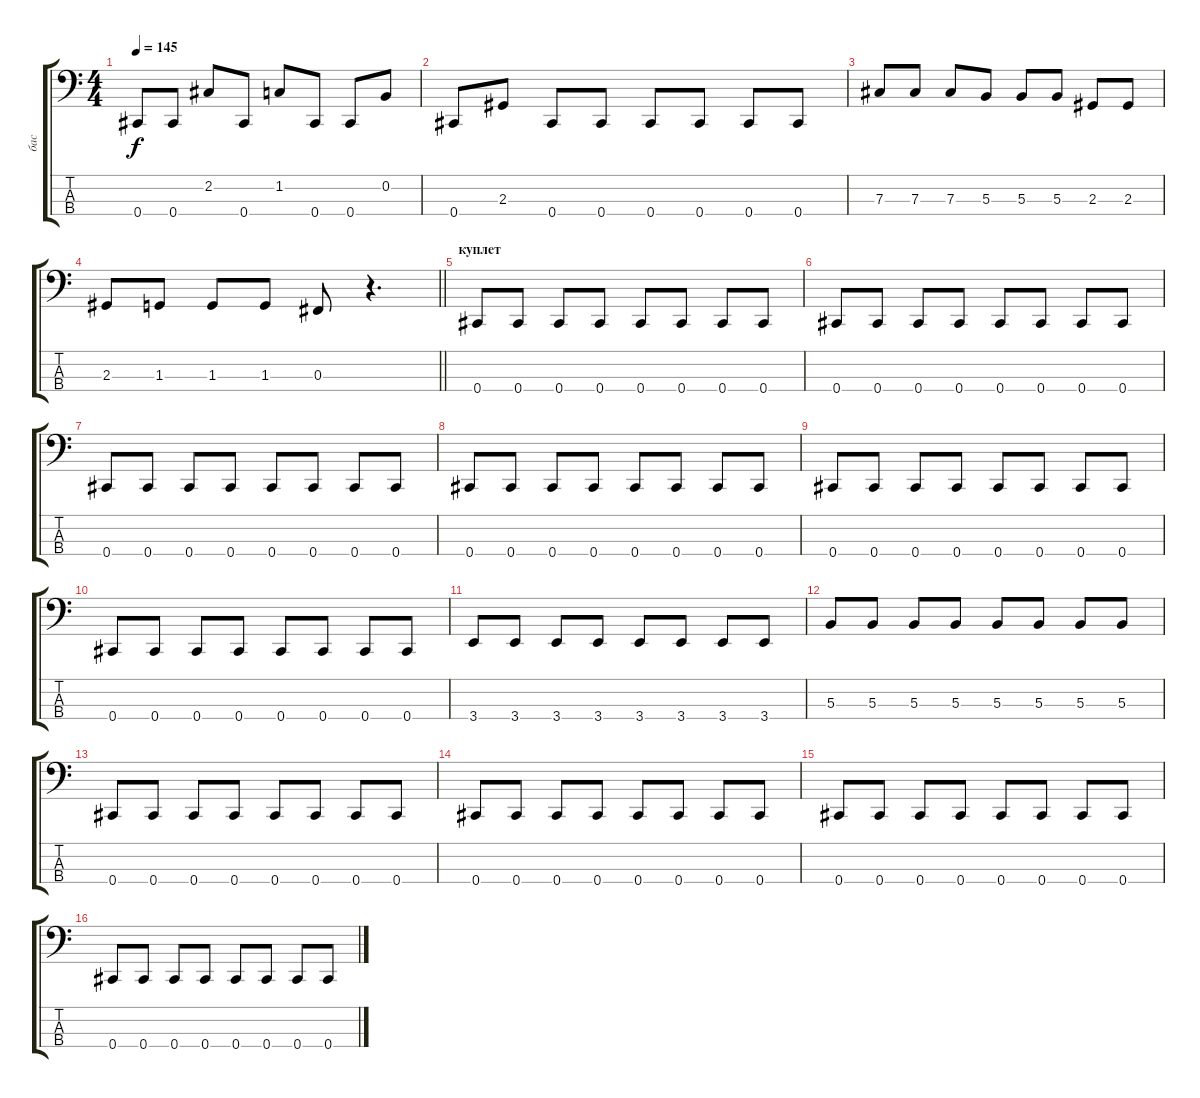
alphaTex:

\track ("бас" "бас") {instrument electricbassfinger}
\staff {score tabs}
\tuning (E2 B1 Gb1 Db1) {hide}
\ts (4 4)
\tempo 145
\clef f4
\ks c
0.4.8{dy f} 0.4.8 2.2.8 0.4.8 1.2.8 0.4.8 0.4.8 0.2.8 |
0.4.8 2.3.8 0.4.8 0.4.8 0.4.8 0.4.8 0.4.8 0.4.8 |
7.3.8 7.3.8 7.3.8 5.3.8 5.3.8 5.3.8 2.3.8 2.3.8 |
\barLineRight lightlight
2.3.8 1.3.8 1.3.8 1.3.8 0.3.8 r.4{d} |
\section ("" "куплет")
0.4.8 0.4.8 0.4.8 0.4.8 0.4.8 0.4.8 0.4.8 0.4.8 |
0.4.8 0.4.8 0.4.8 0.4.8 0.4.8 0.4.8 0.4.8 0.4.8 |
0.4.8 0.4.8 0.4.8 0.4.8 0.4.8 0.4.8 0.4.8 0.4.8 |
0.4.8 0.4.8 0.4.8 0.4.8 0.4.8 0.4.8 0.4.8 0.4.8 |
0.4.8 0.4.8 0.4.8 0.4.8 0.4.8 0.4.8 0.4.8 0.4.8 |
0.4.8 0.4.8 0.4.8 0.4.8 0.4.8 0.4.8 0.4.8 0.4.8 |
3.4.8 3.4.8 3.4.8 3.4.8 3.4.8 3.4.8 3.4.8 3.4.8 |
5.3.8 5.3.8 5.3.8 5.3.8 5.3.8 5.3.8 5.3.8 5.3.8 |
0.4.8 0.4.8 0.4.8 0.4.8 0.4.8 0.4.8 0.4.8 0.4.8 |
0.4.8 0.4.8 0.4.8 0.4.8 0.4.8 0.4.8 0.4.8 0.4.8 |
0.4.8 0.4.8 0.4.8 0.4.8 0.4.8 0.4.8 0.4.8 0.4.8 |
0.4.8 0.4.8 0.4.8 0.4.8 0.4.8 0.4.8 0.4.8 0.4.8
